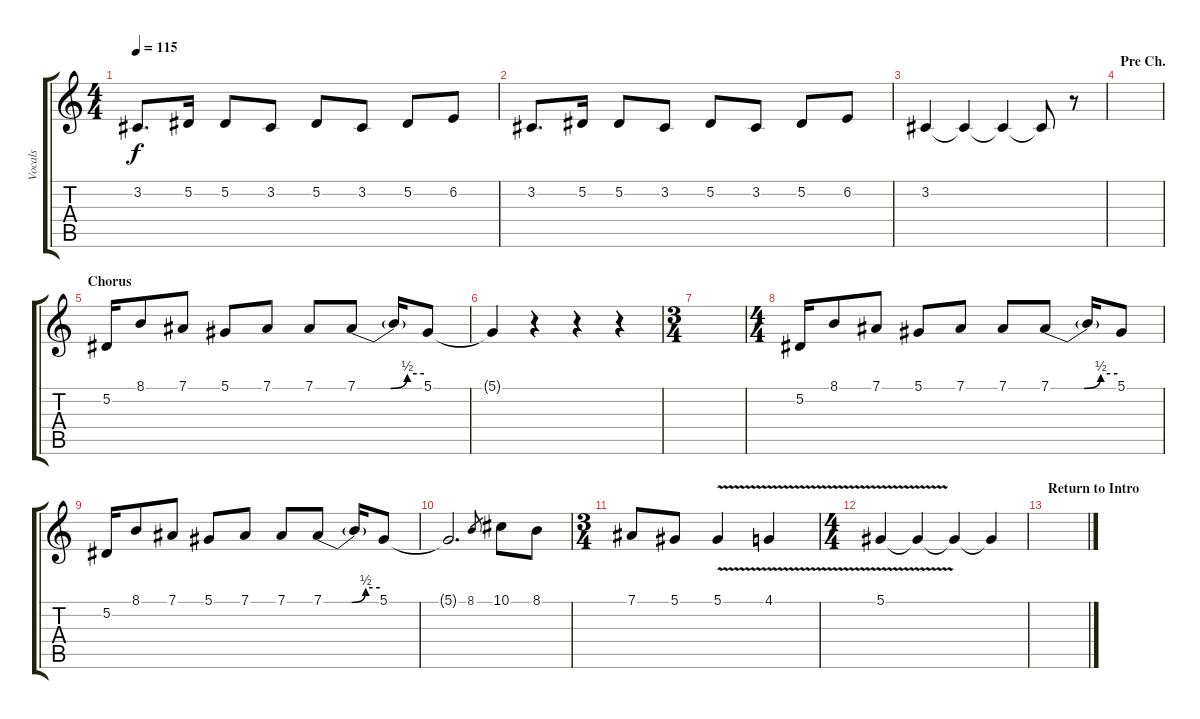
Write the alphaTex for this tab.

\track ("Vocals" "Vocals") {instrument lead2sawtooth}
\staff {score tabs}
\tuning (Eb4 Bb3 Gb3 Db3 Ab2 Eb2) {hide}
\ts (4 4)
\tempo 115
\clef g2
\ks c
3.2.8{d dy f} 5.2.16 5.2.8 3.2.8 5.2.8 3.2.8 5.2.8 6.2.8 |
3.2.8{d} 5.2.16 5.2.8 3.2.8 5.2.8 3.2.8 5.2.8 6.2.8 |
3.2.4 3.2{t}.4 3.2{t}.4 3.2{t}.8 r.8 |
\section ("" "Pre Ch.")
|
\section ("" "Chorus")
5.2.16 8.1.8 7.1.8 5.1.8 7.1.8 7.1.8 7.1{be (custom 0 0 30 0 45 2 60 2)}.8 7.1{t}.16 5.1.8 |
5.1{t}.4 r.4 r.4 r.4 |
\ts (3 4)
|
\ts (4 4)
5.2.16 8.1.8 7.1.8 5.1.8 7.1.8 7.1.8 7.1{be (custom 0 0 30 0 45 2 60 2)}.8 7.1{t}.16 5.1.8 |
5.2.16 8.1.8 7.1.8 5.1.8 7.1.8 7.1.8 7.1{be (custom 0 0 30 0 45 2 60 2)}.8 7.1{t}.16 5.1.8 |
5.1{t}.2{d} 8.1.8{gr} 10.1.8 8.1.8 |
\ts (3 4)
7.1.8 5.1.8 5.1{v}.4 4.1{v}.4 |
\ts (4 4)
5.1{v}.4 5.1{t}.4 5.1{t}.4 5.1{t}.4 |
\section ("" "Return to Intro")
